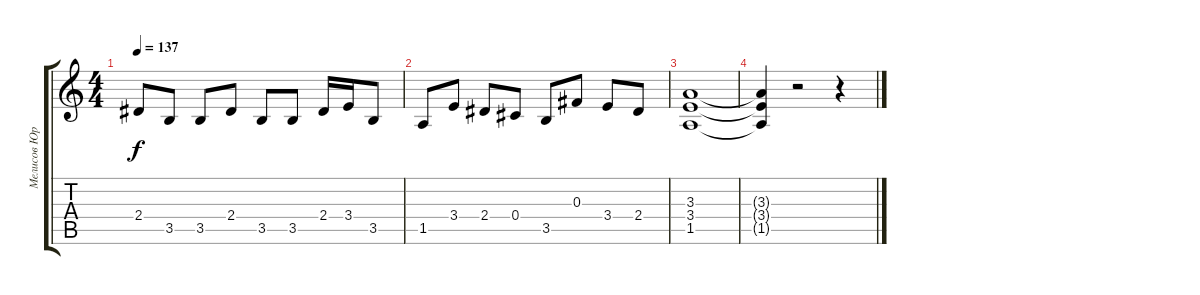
\track ("Мелисов Юрий" "Мелисов Юр") {instrument distortionguitar}
\staff {score tabs}
\tuning (Eb4 Bb3 Gb3 Db3 Ab2 Eb2) {hide}
\ts (4 4)
\tempo 137
\clef g2
\ks c
2.4.8{dy f} 3.5.8 3.5.8 2.4.8 3.5.8 3.5.8 2.4.16 3.4.16 3.5.8 |
1.5.8 3.4.8 2.4.8 0.4.8 3.5.8 0.3.8 3.4.8 2.4.8 |
(3.3 3.4 1.5).1 |
(3.3{t} 3.4{t} 1.5{t}).4 r.2 r.4
